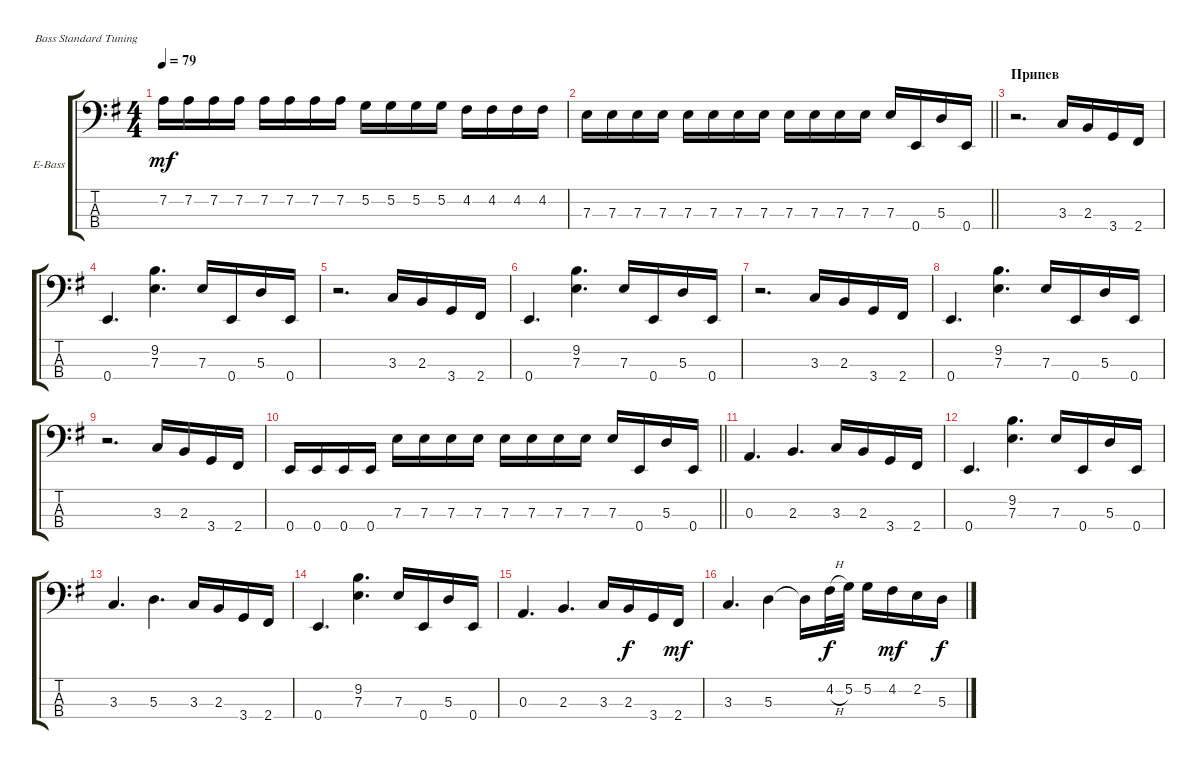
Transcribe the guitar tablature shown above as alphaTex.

\bracketExtendMode groupsimilarinstruments
\firstSystemTrackNameOrientation horizontal
\otherSystemsTrackNameOrientation horizontal
\track ("Виталий Дубинин" "E-Bass") {instrument electricbassfinger}
\staff {score tabs}
\tuning (G2 D2 A1 E1)
\ts (4 4)
\tempo 79
\clef f4
\ks eminor
7.2.16{dy mf} 7.2.16 7.2.16 7.2.16 7.2.16 7.2.16 7.2.16 7.2.16 5.2.16 5.2.16 5.2.16 5.2.16 4.2.16 4.2.16 4.2.16 4.2.16 |
\barLineRight lightlight
7.3.16 7.3.16 7.3.16 7.3.16 7.3.16 7.3.16 7.3.16 7.3.16 7.3.16 7.3.16 7.3.16 7.3.16 7.3.16 0.4.16 5.3.16 0.4.16 |
\section ("" "Припев")
r.2{d} 3.3.16 2.3.16 3.4.16 2.4.16 |
0.4.4{d} (9.2 7.3).4{d} 7.3.16 0.4.16 5.3.16 0.4.16 |
r.2{d} 3.3.16 2.3.16 3.4.16 2.4.16 |
0.4.4{d} (9.2 7.3).4{d} 7.3.16 0.4.16 5.3.16 0.4.16 |
r.2{d} 3.3.16 2.3.16 3.4.16 2.4.16 |
0.4.4{d} (9.2 7.3).4{d} 7.3.16 0.4.16 5.3.16 0.4.16 |
r.2{d} 3.3.16 2.3.16 3.4.16 2.4.16 |
\barLineRight lightlight
0.4.16 0.4.16 0.4.16 0.4.16 7.3.16 7.3.16 7.3.16 7.3.16 7.3.16 7.3.16 7.3.16 7.3.16 7.3.16 0.4.16 5.3.16 0.4.16 |
0.3.4{d} 2.3.4{d} 3.3.16 2.3.16 3.4.16 2.4.16 |
0.4.4{d} (9.2 7.3).4{d} 7.3.16 0.4.16 5.3.16 0.4.16 |
3.3.4{d} 5.3.4{d} 3.3.16 2.3.16 3.4.16 2.4.16 |
0.4.4{d} (9.2 7.3).4{d} 7.3.16 0.4.16 5.3.16 0.4.16 |
0.3.4{d} 2.3.4{d} 3.3.16 2.3.16{dy f} 3.4.16 2.4.16{dy mf} |
3.3.4{d} 5.3.4 5.3{t}.16 4.2{h}.32{dy f} 5.2.32 5.2.16 4.2.16{dy mf} 2.2.16 5.3.16{dy f}
